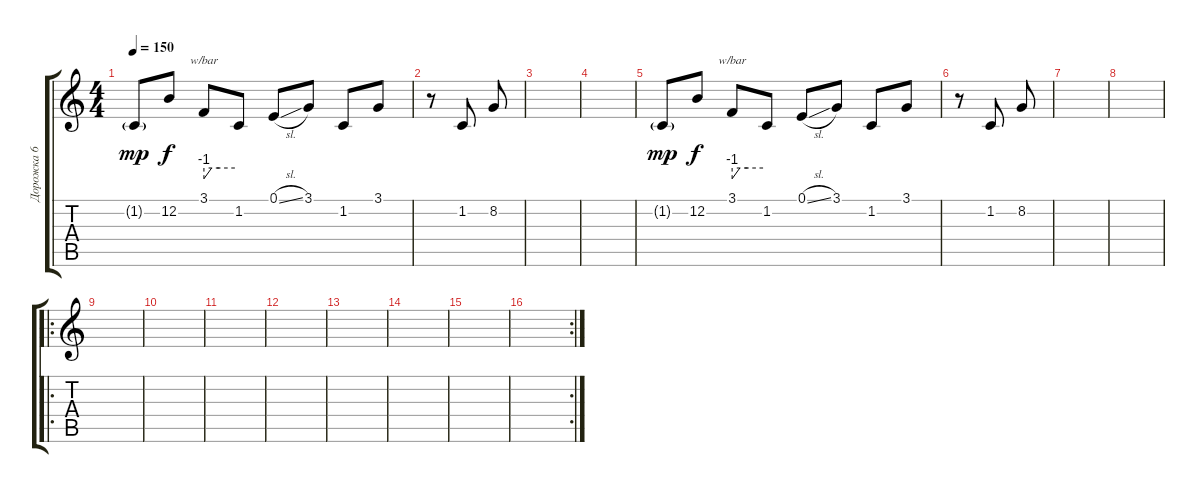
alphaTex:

\track ("Дорожка 6" "Дорожка 6") {instrument lead2sawtooth}
\staff {score tabs}
\tuning (E4 B3 G3 D3 A2 E2) {hide}
\ts (4 4)
\tempo 150
\clef g2
\ks c
1.2{g}.8{dy mp} 12.2.8{dy f} 3.1.8{tbe (custom default 0 -4 15 0 30 0 60 0)} 1.2.8 0.1{sl}.8 3.1.8 1.2.8 3.1.8 |
r.8 1.2.8 8.2.8 |
|
|
1.2{g}.8{dy mp} 12.2.8{dy f} 3.1.8{tbe (custom default 0 -4 15 0 30 0 60 0)} 1.2.8 0.1{sl}.8 3.1.8 1.2.8 3.1.8 |
r.8 1.2.8 8.2.8 |
|
|
\ro
|
|
|
|
|
|
|
\rc 2
